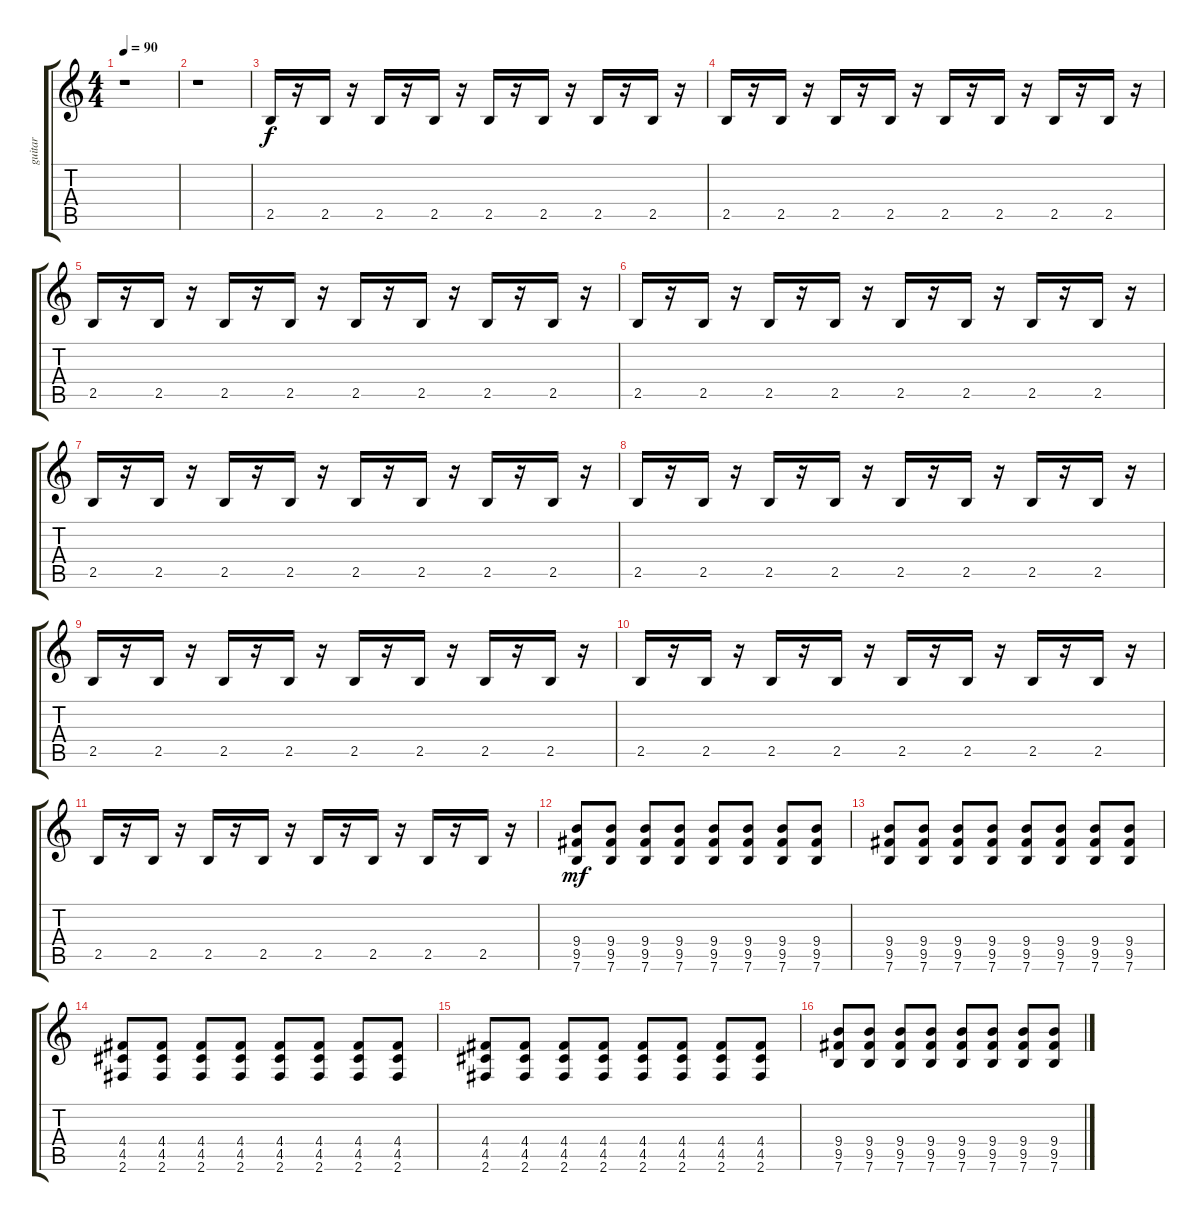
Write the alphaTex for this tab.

\track ("guitar" "guitar") {instrument electricguitarclean}
\staff {score tabs}
\tuning (E4 B3 G3 D3 A2 E2) {hide}
\ts (4 4)
\tempo 90
\clef g2
\ks c
r.1{dy f} |
r.1 |
2.5.16 r.16 2.5.16 r.16 2.5.16 r.16 2.5.16 r.16 2.5.16 r.16 2.5.16 r.16 2.5.16 r.16 2.5.16 r.16 |
2.5.16 r.16 2.5.16 r.16 2.5.16 r.16 2.5.16 r.16 2.5.16 r.16 2.5.16 r.16 2.5.16 r.16 2.5.16 r.16 |
2.5.16 r.16 2.5.16 r.16 2.5.16 r.16 2.5.16 r.16 2.5.16 r.16 2.5.16 r.16 2.5.16 r.16 2.5.16 r.16 |
2.5.16 r.16 2.5.16 r.16 2.5.16 r.16 2.5.16 r.16 2.5.16 r.16 2.5.16 r.16 2.5.16 r.16 2.5.16 r.16 |
2.5.16 r.16 2.5.16 r.16 2.5.16 r.16 2.5.16 r.16 2.5.16 r.16 2.5.16 r.16 2.5.16 r.16 2.5.16 r.16 |
2.5.16 r.16 2.5.16 r.16 2.5.16 r.16 2.5.16 r.16 2.5.16 r.16 2.5.16 r.16 2.5.16 r.16 2.5.16 r.16 |
2.5.16 r.16 2.5.16 r.16 2.5.16 r.16 2.5.16 r.16 2.5.16 r.16 2.5.16 r.16 2.5.16 r.16 2.5.16 r.16 |
2.5.16 r.16 2.5.16 r.16 2.5.16 r.16 2.5.16 r.16 2.5.16 r.16 2.5.16 r.16 2.5.16 r.16 2.5.16 r.16 |
2.5.16 r.16 2.5.16 r.16 2.5.16 r.16 2.5.16 r.16 2.5.16 r.16 2.5.16 r.16 2.5.16 r.16 2.5.16 r.16 |
(9.4 9.5 7.6).8{dy mf} (9.4 9.5 7.6).8 (9.4 9.5 7.6).8 (9.4 9.5 7.6).8 (9.4 9.5 7.6).8 (9.4 9.5 7.6).8 (9.4 9.5 7.6).8 (9.4 9.5 7.6).8 |
(9.4 9.5 7.6).8 (9.4 9.5 7.6).8 (9.4 9.5 7.6).8 (9.4 9.5 7.6).8 (9.4 9.5 7.6).8 (9.4 9.5 7.6).8 (9.4 9.5 7.6).8 (9.4 9.5 7.6).8 |
(4.4 4.5 2.6).8 (4.4 4.5 2.6).8 (4.4 4.5 2.6).8 (4.4 4.5 2.6).8 (4.4 4.5 2.6).8 (4.4 4.5 2.6).8 (4.4 4.5 2.6).8 (4.4 4.5 2.6).8 |
(4.4 4.5 2.6).8 (4.4 4.5 2.6).8 (4.4 4.5 2.6).8 (4.4 4.5 2.6).8 (4.4 4.5 2.6).8 (4.4 4.5 2.6).8 (4.4 4.5 2.6).8 (4.4 4.5 2.6).8 |
(9.4 9.5 7.6).8 (9.4 9.5 7.6).8 (9.4 9.5 7.6).8 (9.4 9.5 7.6).8 (9.4 9.5 7.6).8 (9.4 9.5 7.6).8 (9.4 9.5 7.6).8 (9.4 9.5 7.6).8
